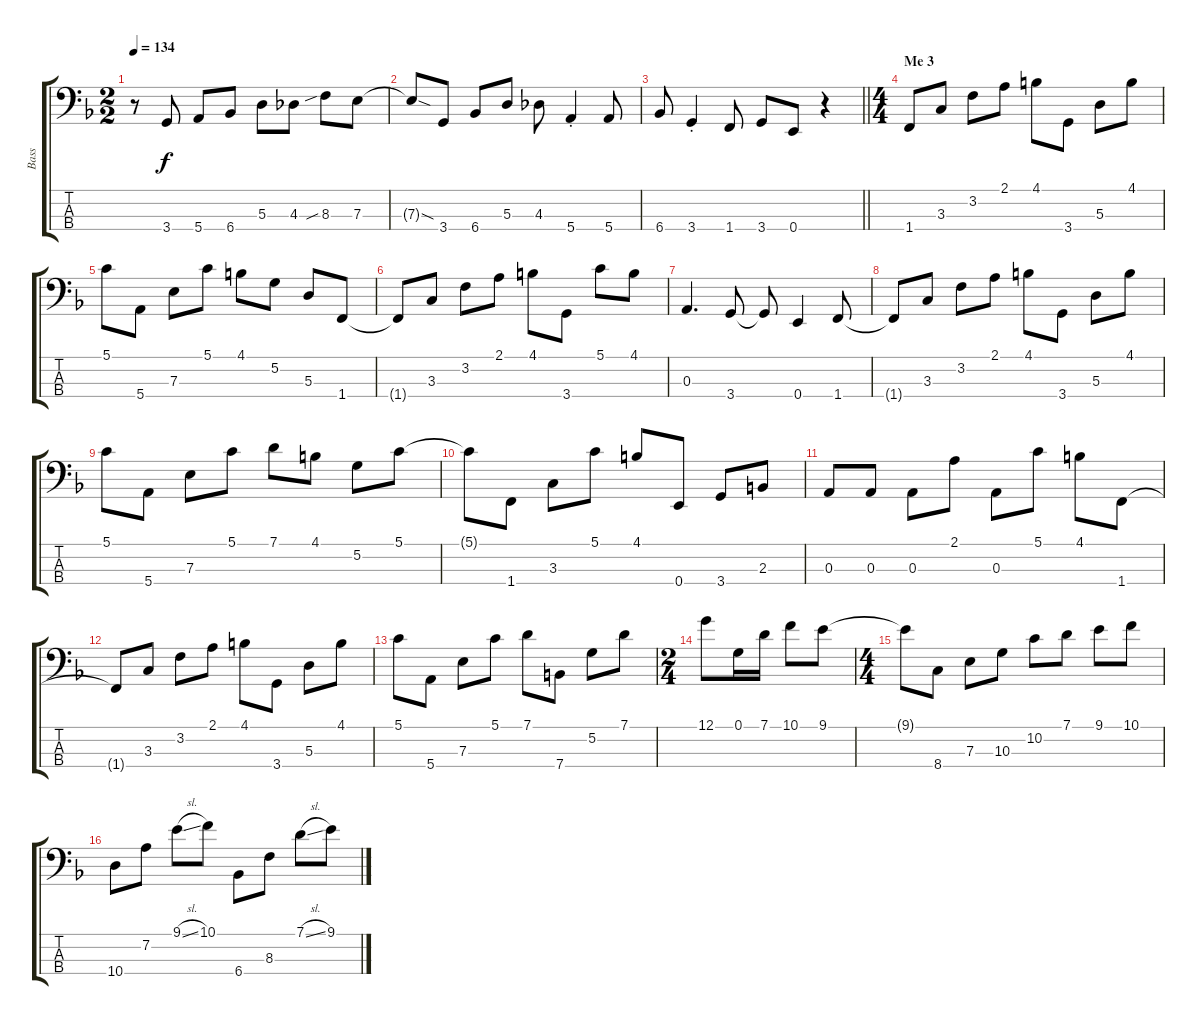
\track ("Bass" "Bass") {instrument electricbassfinger}
\staff {score tabs}
\tuning (G2 D2 A1 E1) {hide}
\ts (2 2)
\tempo 134
\clef f4
\ks f
r.8{dy f} 3.4.8 5.4.8 6.4.8 5.3.8 4.3.8 8.3{sib}.8 7.3.8 |
7.3{sod t}.8 3.4.8 6.4.8 5.3.8 4.3.8 5.4{st}.4 5.4.8 |
\barLineRight lightlight
6.4.8 3.4{st}.4 1.4.8 3.4.8 0.4.8 r.4 |
\ts (4 4)
\section ("" "Me 3")
1.4.8 3.3.8 3.2.8 2.1.8 4.1.8 3.4.8 5.3.8 4.1.8 |
5.1.8 5.4.8 7.3.8 5.1.8 4.1.8 5.2.8 5.3.8 1.4.8 |
1.4{t}.8 3.3.8 3.2.8 2.1.8 4.1.8 3.4.8 5.1.8 4.1.8 |
0.3.4{d} 3.4.8 3.4{t}.8 0.4.4 1.4.8 |
1.4{t}.8 3.3.8 3.2.8 2.1.8 4.1.8 3.4.8 5.3.8 4.1.8 |
5.1.8 5.4.8 7.3.8 5.1.8 7.1.8 4.1.8 5.2.8 5.1.8 |
5.1{t}.8 1.4.8 3.3.8 5.1.8 4.1.8 0.4.8 3.4.8 2.3.8 |
0.3.8 0.3.8 0.3.8 2.1.8 0.3.8 5.1.8 4.1.8 1.4.8 |
1.4{t}.8 3.3.8 3.2.8 2.1.8 4.1.8 3.4.8 5.3.8 4.1.8 |
5.1.8 5.4.8 7.3.8 5.1.8 7.1.8 7.4.8 5.2.8 7.1.8 |
\ts (2 4)
12.1.8 0.1.16 7.1.16 10.1.8 9.1.8 |
\ts (4 4)
9.1{t}.8 8.4.8 7.3.8 10.3.8 10.2.8 7.1.8 9.1.8 10.1.8 |
10.4.8 7.2.8 9.1{sl}.8 10.1.8 6.4.8 8.3.8 7.1{sl}.8 9.1.8
